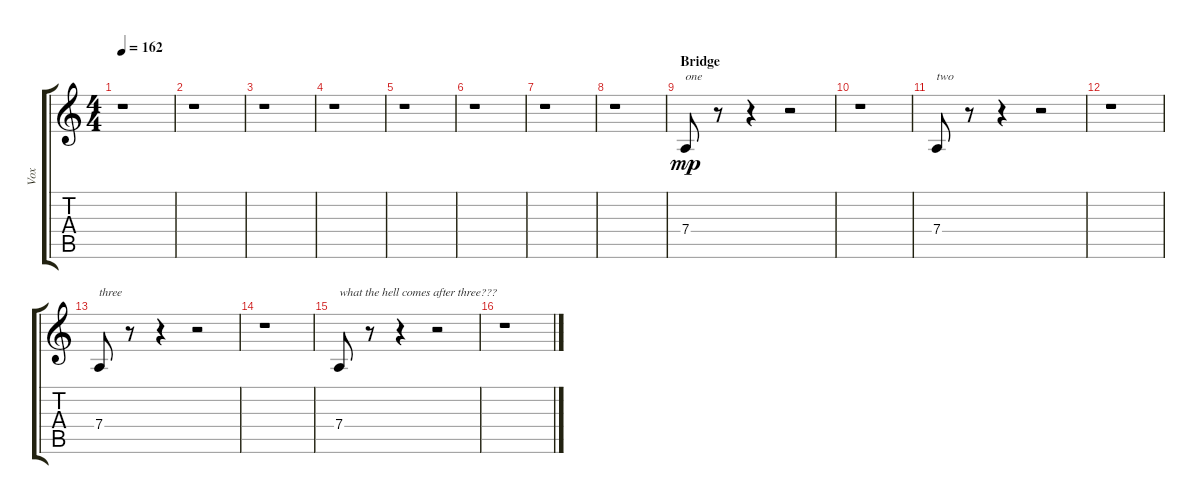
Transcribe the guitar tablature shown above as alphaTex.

\track ("Vox" "Vox") {instrument violin}
\staff {score tabs}
\tuning (E4 B3 G3 D3 A2 E2) {hide}
\ts (4 4)
\tempo 162
\clef g2
\ks c
r.1{dy f} |
r.1 |
r.1 |
r.1 |
r.1 |
r.1 |
r.1 |
r.1 |
\section ("" "Bridge")
7.4.8{txt "one" dy mp} r.8 r.4 r.2 |
r.1 |
7.4.8{txt "two"} r.8 r.4 r.2 |
r.1 |
7.4.8{txt "three"} r.8 r.4 r.2 |
r.1 |
7.4.8{txt "what the hell comes after three???"} r.8 r.4 r.2 |
r.1
